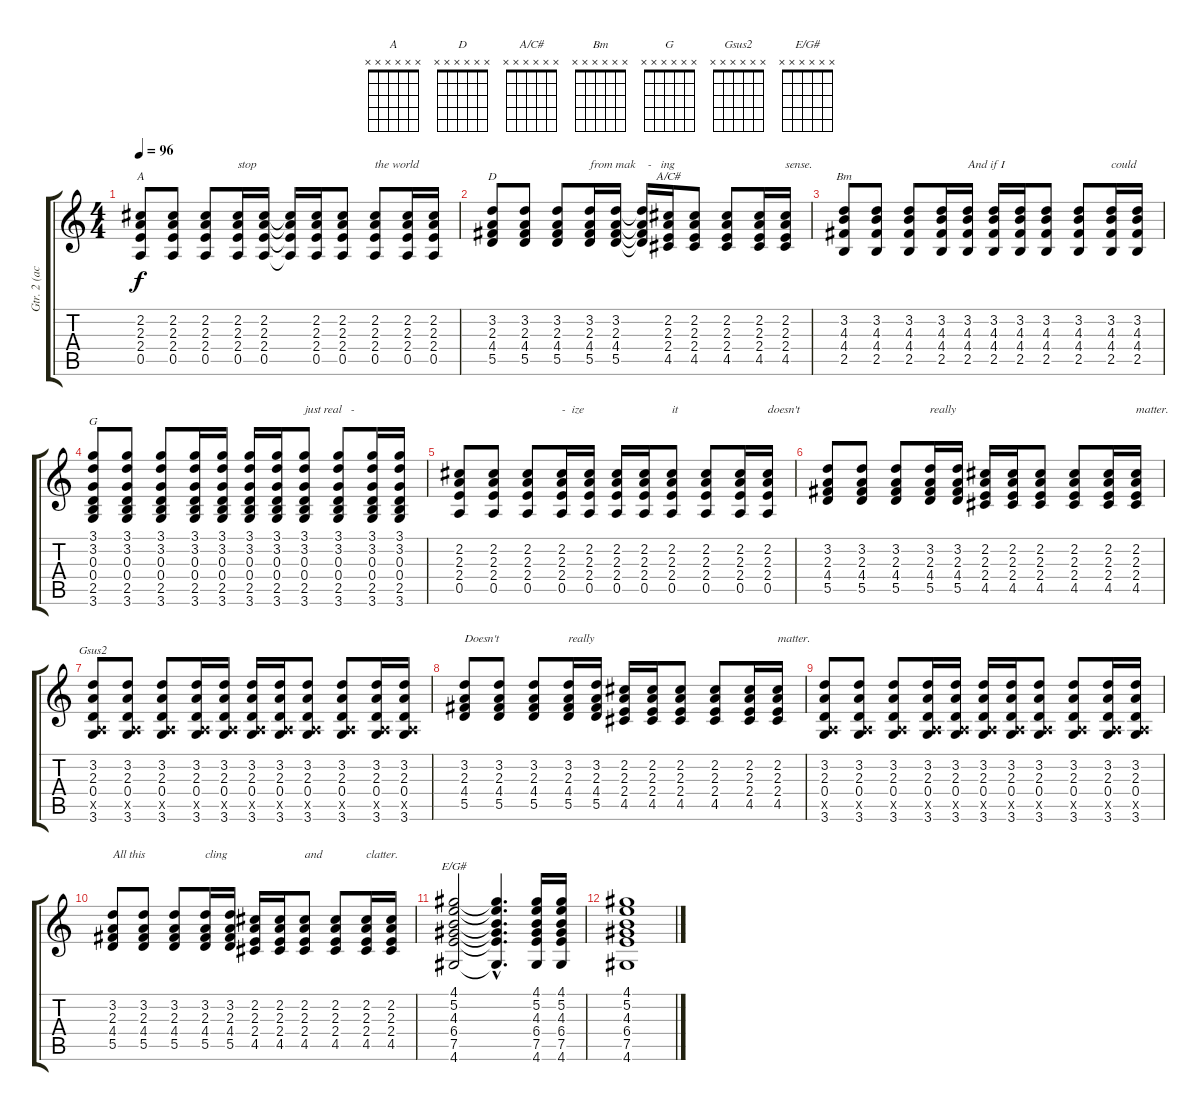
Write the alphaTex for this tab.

\track ("Gtr. 2 (acous.)" "Gtr. 2 (ac") {instrument acousticguitarnylon}
\staff {score tabs}
\tuning (E4 B3 G3 D3 A2 E2) {hide}
\chord ("A" x x x x x x)
\chord ("D" x x x x x x)
\chord ("A/C#" x x x x x x)
\chord ("Bm" x x x x x x)
\chord ("G" x x x x x x)
\chord ("Gsus2" x x x x x x)
\chord ("E/G#" x x x x x x)
\ts (4 4)
\tempo 96
\clef g2
\ks c
(2.2 2.3 2.4 0.5).8{ch "A" dy f} (2.2 2.3 2.4 0.5).8 (2.2 2.3 2.4 0.5).8 (2.2 2.3 2.4 0.5).16{txt "stop"} (2.2 2.3 2.4 0.5).16 (2.2{t} 2.3{t} 2.4{t} 0.5{t}).16 (2.2 2.3 2.4 0.5).16 (2.2 2.3 2.4 0.5).8 (2.2 2.3 2.4 0.5).8{txt "the world"} (2.2 2.3 2.4 0.5).16 (2.2 2.3 2.4 0.5).16 |
(3.2 2.3 4.4 5.5).8{ch "D"} (3.2 2.3 4.4 5.5).8 (3.2 2.3 4.4 5.5).8 (3.2 2.3 4.4 5.5).16{txt "from mak    -   ing"} (3.2 2.3 4.4 5.5).16 (3.2{t} 2.3{t} 4.4{t} 5.5{t}).16 (2.2 2.3 2.4 4.5).16{ch "A/C#"} (2.2 2.3 2.4 4.5).8 (2.2 2.3 2.4 4.5).8 (2.2 2.3 2.4 4.5).16 (2.2 2.3 2.4 4.5).16{txt "sense."} |
(3.2 4.3 4.4 2.5).8{ch "Bm"} (3.2 4.3 4.4 2.5).8 (3.2 4.3 4.4 2.5).8 (3.2 4.3 4.4 2.5).16 (3.2 4.3 4.4 2.5).16{txt "And if I"} (3.2 4.3 4.4 2.5).16 (3.2 4.3 4.4 2.5).16 (3.2 4.3 4.4 2.5).8 (3.2 4.3 4.4 2.5).8 (3.2 4.3 4.4 2.5).16{txt "could"} (3.2 4.3 4.4 2.5).16 |
(3.1 3.2 0.3 0.4 2.5 3.6).8{ch "G"} (3.1 3.2 0.3 0.4 2.5 3.6).8 (3.1 3.2 0.3 0.4 2.5 3.6).8 (3.1 3.2 0.3 0.4 2.5 3.6).16 (3.1 3.2 0.3 0.4 2.5 3.6).16 (3.1 3.2 0.3 0.4 2.5 3.6).16 (3.1 3.2 0.3 0.4 2.5 3.6).16 (3.1 3.2 0.3 0.4 2.5 3.6).8{txt "just real   -"} (3.1 3.2 0.3 0.4 2.5 3.6).8 (3.1 3.2 0.3 0.4 2.5 3.6).16 (3.1 3.2 0.3 0.4 2.5 3.6).16 |
(2.2 2.3 2.4 0.5).8 (2.2 2.3 2.4 0.5).8 (2.2 2.3 2.4 0.5).8 (2.2 2.3 2.4 0.5).16{txt "-  ize"} (2.2 2.3 2.4 0.5).16 (2.2 2.3 2.4 0.5).16 (2.2 2.3 2.4 0.5).16 (2.2 2.3 2.4 0.5).8{txt "it"} (2.2 2.3 2.4 0.5).8 (2.2 2.3 2.4 0.5).16 (2.2 2.3 2.4 0.5).16{txt "doesn't"} |
(3.2 2.3 4.4 5.5).8 (3.2 2.3 4.4 5.5).8 (3.2 2.3 4.4 5.5).8 (3.2 2.3 4.4 5.5).16{txt "really"} (3.2 2.3 4.4 5.5).16 (2.2 2.3 2.4 4.5).16 (2.2 2.3 2.4 4.5).16 (2.2 2.3 2.4 4.5).8 (2.2 2.3 2.4 4.5).8 (2.2 2.3 2.4 4.5).16 (2.2 2.3 2.4 4.5).16{txt "matter."} |
(3.2 2.3 0.4 0.5{x} 3.6).8{ch "Gsus2"} (3.2 2.3 0.4 0.5{x} 3.6).8 (3.2 2.3 0.4 0.5{x} 3.6).8 (3.2 2.3 0.4 0.5{x} 3.6).16 (3.2 2.3 0.4 0.5{x} 3.6).16 (3.2 2.3 0.4 0.5{x} 3.6).16 (3.2 2.3 0.4 0.5{x} 3.6).16 (3.2 2.3 0.4 0.5{x} 3.6).8 (3.2 2.3 0.4 0.5{x} 3.6).8 (3.2 2.3 0.4 0.5{x} 3.6).16 (3.2 2.3 0.4 0.5{x} 3.6).16 |
(3.2 2.3 4.4 5.5).8{txt "Doesn't"} (3.2 2.3 4.4 5.5).8 (3.2 2.3 4.4 5.5).8 (3.2 2.3 4.4 5.5).16{txt "really"} (3.2 2.3 4.4 5.5).16 (2.2 2.3 2.4 4.5).16 (2.2 2.3 2.4 4.5).16 (2.2 2.3 2.4 4.5).8 (2.2 2.3 2.4 4.5).8 (2.2 2.3 2.4 4.5).16 (2.2 2.3 2.4 4.5).16{txt "matter."} |
(3.2 2.3 0.4 0.5{x} 3.6).8 (3.2 2.3 0.4 0.5{x} 3.6).8 (3.2 2.3 0.4 0.5{x} 3.6).8 (3.2 2.3 0.4 0.5{x} 3.6).16 (3.2 2.3 0.4 0.5{x} 3.6).16 (3.2 2.3 0.4 0.5{x} 3.6).16 (3.2 2.3 0.4 0.5{x} 3.6).16 (3.2 2.3 0.4 0.5{x} 3.6).8 (3.2 2.3 0.4 0.5{x} 3.6).8 (3.2 2.3 0.4 0.5{x} 3.6).16 (3.2 2.3 0.4 0.5{x} 3.6).16 |
(3.2 2.3 4.4 5.5).8{txt "All this"} (3.2 2.3 4.4 5.5).8 (3.2 2.3 4.4 5.5).8 (3.2 2.3 4.4 5.5).16{txt "cling"} (3.2 2.3 4.4 5.5).16 (2.2 2.3 2.4 4.5).16 (2.2 2.3 2.4 4.5).16 (2.2 2.3 2.4 4.5).8{txt "and"} (2.2 2.3 2.4 4.5).8 (2.2 2.3 2.4 4.5).16{txt "clatter."} (2.2 2.3 2.4 4.5).16 |
(4.1 5.2 4.3 6.4 7.5 4.6).2{ch "E/G#"} (4.1{hac t} 5.2{hac t} 4.3{hac t} 6.4{hac t} 7.5{hac t} 4.6{hac t}).4{d} (4.1 5.2 4.3 6.4 7.5 4.6).16 (4.1 5.2 4.3 6.4 7.5 4.6).16 |
(4.1 5.2 4.3 6.4 7.5 4.6).1
